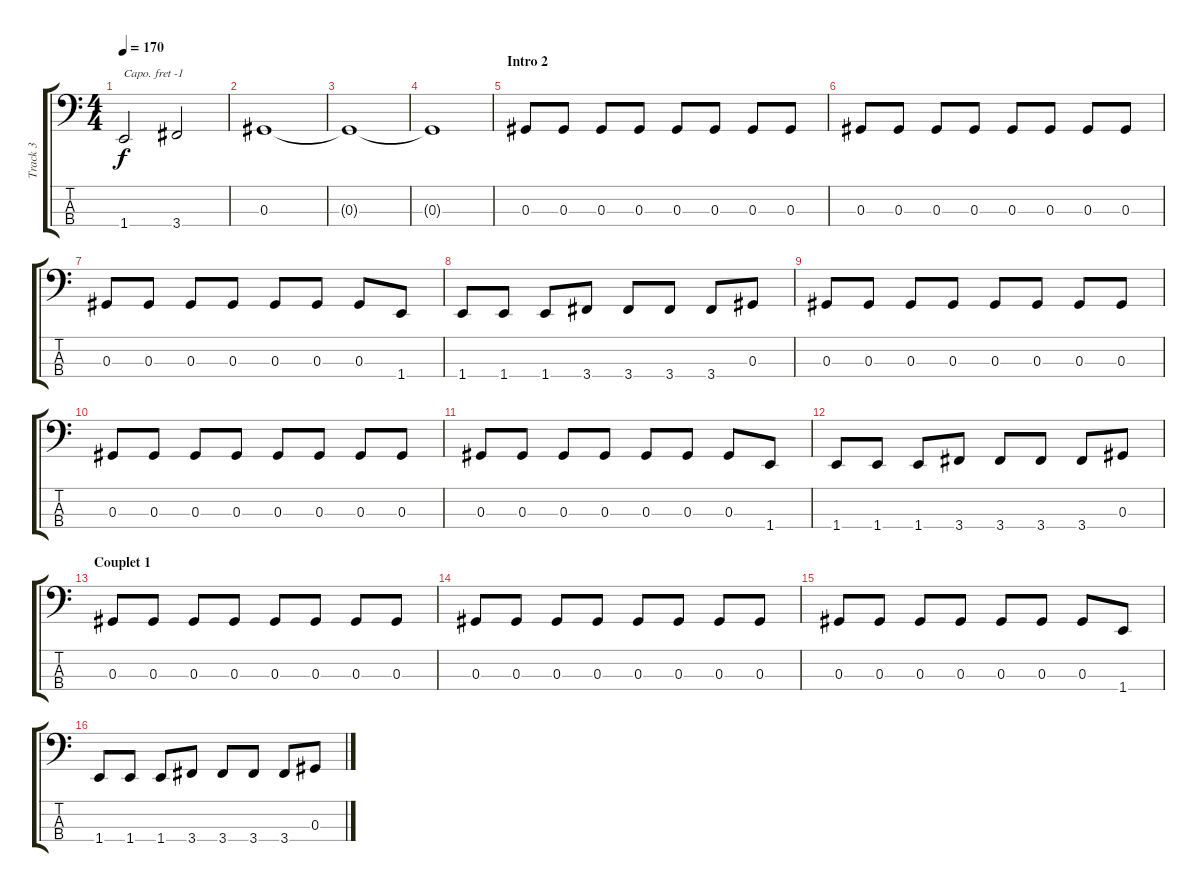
\track ("Track 3" "Track 3") {instrument electricbassfinger}
\staff {score tabs}
\capo -1
\tuning (G2 D2 A1 E1) {hide}
\ts (4 4)
\tempo 170
\clef f4
\ks c
1.4.2{dy f} 3.4.2 |
0.3.1 |
0.3{t}.1 |
0.3{t}.1 |
\section ("" "Intro 2")
0.3.8 0.3.8 0.3.8 0.3.8 0.3.8 0.3.8 0.3.8 0.3.8 |
0.3.8 0.3.8 0.3.8 0.3.8 0.3.8 0.3.8 0.3.8 0.3.8 |
0.3.8 0.3.8 0.3.8 0.3.8 0.3.8 0.3.8 0.3.8 1.4.8 |
1.4.8 1.4.8 1.4.8 3.4.8 3.4.8 3.4.8 3.4.8 0.3.8 |
0.3.8 0.3.8 0.3.8 0.3.8 0.3.8 0.3.8 0.3.8 0.3.8 |
0.3.8 0.3.8 0.3.8 0.3.8 0.3.8 0.3.8 0.3.8 0.3.8 |
0.3.8 0.3.8 0.3.8 0.3.8 0.3.8 0.3.8 0.3.8 1.4.8 |
1.4.8 1.4.8 1.4.8 3.4.8 3.4.8 3.4.8 3.4.8 0.3.8 |
\section ("" "Couplet 1")
0.3.8 0.3.8 0.3.8 0.3.8 0.3.8 0.3.8 0.3.8 0.3.8 |
0.3.8 0.3.8 0.3.8 0.3.8 0.3.8 0.3.8 0.3.8 0.3.8 |
0.3.8 0.3.8 0.3.8 0.3.8 0.3.8 0.3.8 0.3.8 1.4.8 |
1.4.8 1.4.8 1.4.8 3.4.8 3.4.8 3.4.8 3.4.8 0.3.8
